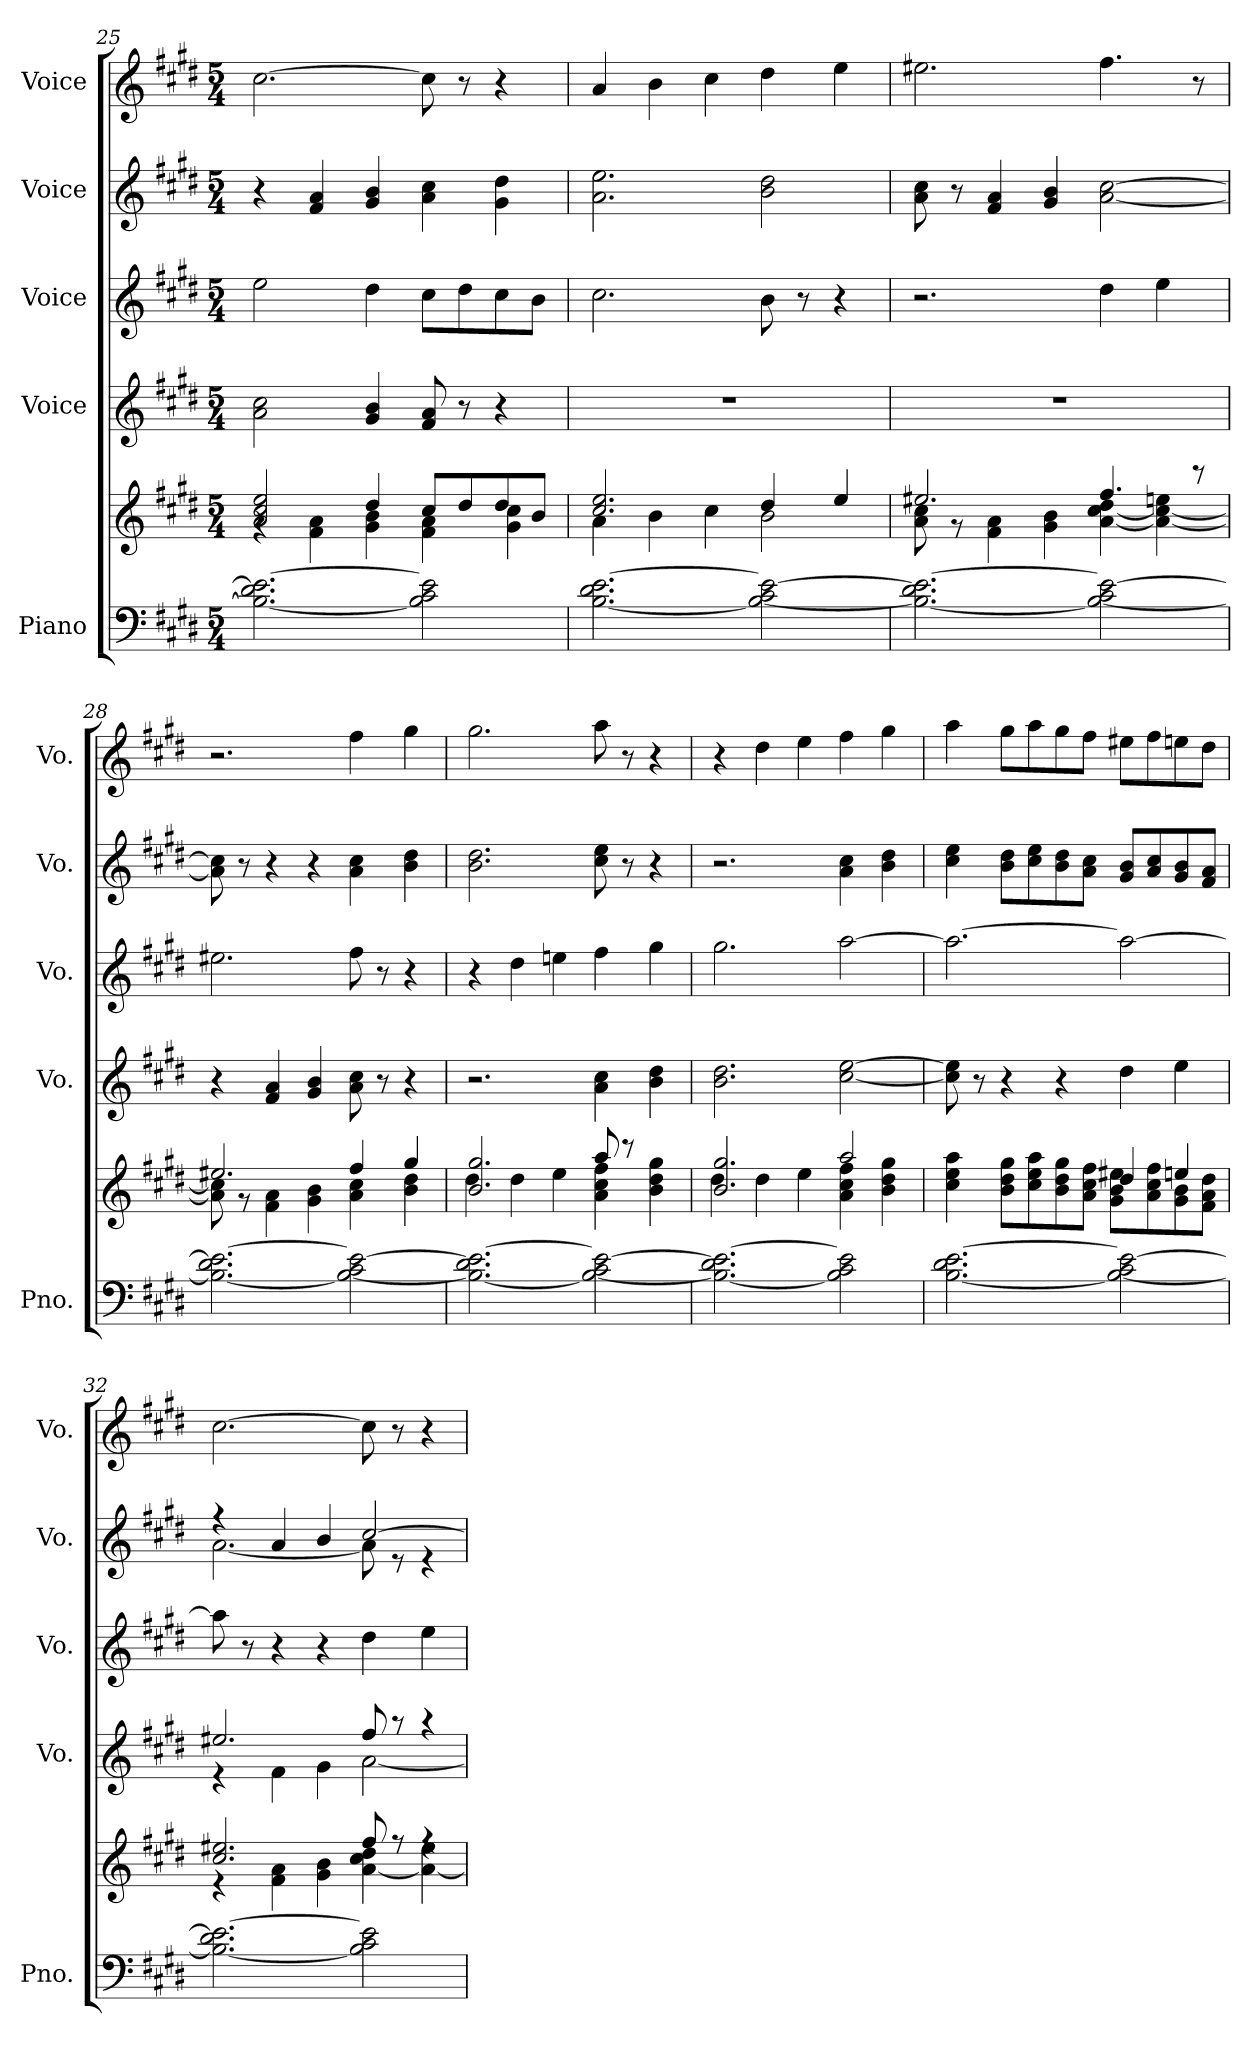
**kern	**kern	**kern	**kern	**kern	**kern
*part5	*part5	*part4	*part3	*part2	*part1
*staff6	*staff5	*staff4	*staff3	*staff2	*staff1
*I"Piano	*	*I"Voice	*I"Voice	*I"Voice	*I"Voice
*I'Pno.	*	*I'Vo.	*I'Vo.	*I'Vo.	*I'Vo.
*clefF4	*clefG2	*clefG2	*clefG2	*clefG2	*clefG2
*k[f#c#g#d#]	*k[f#c#g#d#]	*k[f#c#g#d#]	*k[f#c#g#d#]	*k[f#c#g#d#]	*k[f#c#g#d#]
*M5/4	*M5/4	*M5/4	*M5/4	*M5/4	*M5/4
=25	=25	=25	=25	=25	=25
*	*^	*	*	*	*
2.B\_ 2.d#\ 2.e\_	2a/ 2cc#/ 2ee/	4rg	2a\ 2cc#\	2ee\	4r	[2.cc#\
.	.	4f#\ 4a\	.	.	4f#/ 4a/	.
.	4dd#/	4g#\ 4b\	4g#/ 4b/	4dd#\	4g#/ 4b/	.
2B\] 2c#\ 2e\]	8cc#/L	4f#\ 4a\	8f#/ 8a/	8cc#\L	4a\ 4cc#\	8cc#\]
.	8dd#/	.	8r	8dd#\	.	8r
.	8dd#/	4g#\ 4cc#\	4r	8cc#\	4g#\ 4dd#\	4r
.	8b/J	.	.	8b\J	.	.
=26	=26	=26	=26	=26	=26	=26
[2.B\ 2.d#\ [2.e\	2.cc#/ 2.ee/	4a\	4%5r	2.cc#\	2.a\ 2.ee\	4a/
.	.	4b\	.	.	.	4b\
.	.	4cc#\	.	.	.	4cc#\
2B\_ 2c#\ 2e\_	4dd#/	2b\	.	8b\	2b\ 2dd#\	4dd#\
.	.	.	.	8r	.	.
.	4ee/	.	.	4r	.	4ee\
!!LO:LB:g=z
=27	=27	=27	=27	=27	=27	=27
2.B\_ 2.d#\ 2.e\_	2.ee#X/	8a\ 8cc#\	4%5r	2.r	8a\ 8cc#\	2.ee#X\
.	.	8r	.	.	8r	.
.	.	4f#\ 4a\	.	.	4f#/ 4a/	.
.	.	4g#\ 4b\	.	.	4g#/ 4b/	.
2B\_ 2c#\ 2e\_	4.ff#/	[4a\ [4cc#\ 4dd#\	.	4dd#\	[2a\ [2cc#\	4.ff#\
.	.	4a\_ 4cc#\_ 4een\	.	4ee\	.	.
.	8r	.	.	.	.	8r
=28	=28	=28	=28	=28	=28	=28
2.B\_ 2.d#\ 2.e\_	2.ee#X/	8a\] 8cc#\]	4r	2.ee#X\	8a\] 8cc#\]	2.r
.	.	8r	.	.	8r	.
.	.	4f#\ 4a\	4f#/ 4a/	.	4r	.
.	.	4g#\ 4b\	4g#/ 4b/	.	4r	.
2B\_ 2c#\ 2e\_	4ff#/	4a\ 4cc#\	8a\ 8cc#\	8ff#\	4a\ 4cc#\	4ff#\
.	.	.	8r	8r	.	.
.	4gg#/	4b\ 4dd#\	4r	4r	4b\ 4dd#\	4gg#\
=29	=29	=29	=29	=29	=29	=29
2.B\_ 2.d#\ 2.e\_	2.b/ 2.gg#/	4dd#\	2.r	4r	2.b\ 2.dd#\	2.gg#\
.	.	4dd#\	.	4dd#\	.	.
.	.	4ee\	.	4een\	.	.
2B\_ 2c#\ 2e\_	8aa/	4a\ 4cc#\ 4ff#\	4a\ 4cc#\	4ff#\	8cc#\ 8ee\	8aa\
.	8r	.	.	.	8r	8r
.	4raayy	4b\ 4dd#\ 4gg#\	4b\ 4dd#\	4gg#\	4r	4r
=30	=30	=30	=30	=30	=30	=30
2.B\_ 2.d#\ 2.e\_	2.b/ 2.gg#/	4dd#\	2.b\ 2.dd#\	2.gg#\	2.r	4r
.	.	4dd#\	.	.	.	4dd#\
.	.	4ee\	.	.	.	4ee\
2B\] 2c#\ 2e\]	2aa/	4a\ 4cc#\ 4ff#\	[2cc#\ [2ee\	[2aa\	4a\ 4cc#\	4ff#\
.	.	4b\ 4dd#\ 4gg#\	.	.	4b\ 4dd#\	4gg#\
!!LO:PB:g=z
=31	=31	=31	=31	=31	=31	=31
[2.B\ 2.d#\ [2.e\	4cc#\ 4ee\ 4aa\	2.reyy	8cc#\] 8ee\]	2.aa\_	4cc#\ 4ee\	4aa\
.	.	.	8r	.	.	.
.	8b\ 8dd#\ 8gg#\L	.	4r	.	8b\ 8dd#\L	8gg#\L
.	8cc#\ 8ee\ 8aa\	.	.	.	8cc#\ 8ee\	8aa\
.	8b\ 8dd#\ 8gg#\	.	4r	.	8b\ 8dd#\	8gg#\
.	8a\ 8cc#\ 8ff#\J	.	.	.	8a\ 8cc#\J	8ff#\J
2B\_ 2c#\ 2e\_	4dd#/	8g#\ 8b\ 8ee#X\L	4dd#\	2aa\_	8g#/ 8b/L	8ee#X\L
.	.	8a\ 8cc#\ 8ff#\	.	.	8a/ 8cc#/	8ff#\
.	4een/	8g#\ 8b\	4ee\	.	8g#/ 8b/	8een\
.	.	8f#\ 8a\ 8dd#\J	.	.	8f#/ 8a/J	8dd#\J
=32	=32	=32	=32	=32	=32	=32
*	*	*	*^	*	*^	*
2.B\_ 2.d#\ 2.e\_	2.cc#/ 2.ee#X/	4r	2.ee#X/	4r	8aa\]	4r	[2.a\	[2.cc#\
.	.	.	.	.	8r	.	.	.
.	.	4f#\ 4a\	.	4f#\	4r	4a/	.	.
.	.	4g#\ 4b\	.	4g#\	4r	4b/	.	.
2B\] 2c#\ 2e\]	8ff#/	[4a\ 4cc#\ 4dd#\	8ff#/	[2a\	4dd#\	[2cc#/	8a\]	8cc#\]
.	8rff	.	8r	.	.	.	8r	8r
.	4rff	4a\_ 4ee#\	4r	.	4ee\	.	4r	4r
*	*v	*v	*	*	*	*v	*v	*
*	*	*v	*v	*	*	*
=	=	=	=	=	=
*-	*-	*-	*-	*-	*-
